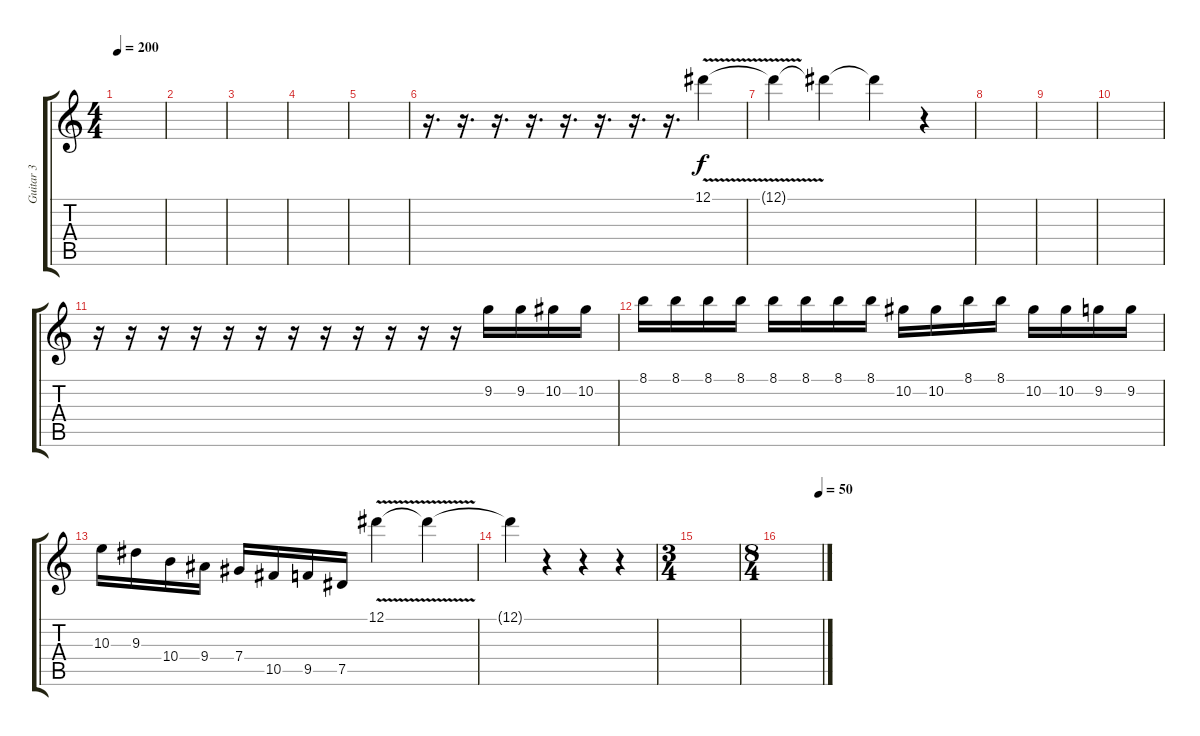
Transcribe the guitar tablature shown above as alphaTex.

\track ("Guitar 3" "Guitar 3") {instrument distortionguitar}
\staff {score tabs}
\tuning (Eb4 Bb3 Gb3 Db3 Ab2 Eb2) {hide}
\ts (4 4)
\tempo 200
\clef g2
\ks c
|
|
|
|
|
r.16{d volume 9} r.16{d} r.16{d} r.16{d} r.16{d} r.16{d} r.16{d} r.16{d} 12.1{v}.4 |
12.1{t}.4 12.1{t}.4 12.1{t}.4 r.4 |
|
|
|
r.16{volume 13} r.16 r.16 r.16 r.16 r.16 r.16 r.16 r.16 r.16 r.16 r.16 9.2.16 9.2.16 10.2.16 10.2.16 |
8.1.16 8.1.16 8.1.16 8.1.16 8.1.16 8.1.16 8.1.16 8.1.16 10.2.16 10.2.16 8.1.16 8.1.16 10.2.16 10.2.16 9.2.16 9.2.16 |
10.3.16{volume 9} 9.3.16 10.4.16 9.4.16 7.4.16 10.5.16 9.5.16 7.5.16 12.1{v}.4 12.1{t}.4 |
12.1{t}.4 r.4 r.4 r.4 |
\ts (3 4)
|
\ts (8 4)
\tempo (50 0.9375)
